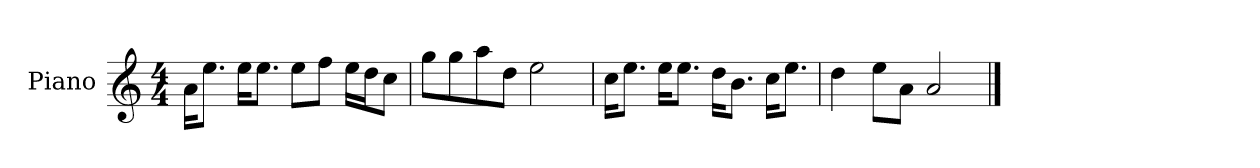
**kern
*part1
*staff1
*I"Piano
*I'P-no
*clefG2
*k[]
*M4/4
*MM90
=1
16a\KL
8.ee\J
16ee\KL
8.ee\J
8ee\L
8ff\J
16ee\LL
16dd\J
8cc\J
=2
8gg\L
8gg\
8aa\
8dd\J
2ee\
=3
16cc\KL
8.ee\J
16ee\KL
8.ee\J
16dd\KL
8.b\J
16cc\KL
8.ee\J
=4
4dd\
8ee\L
8a\J
2a/
==
*-
